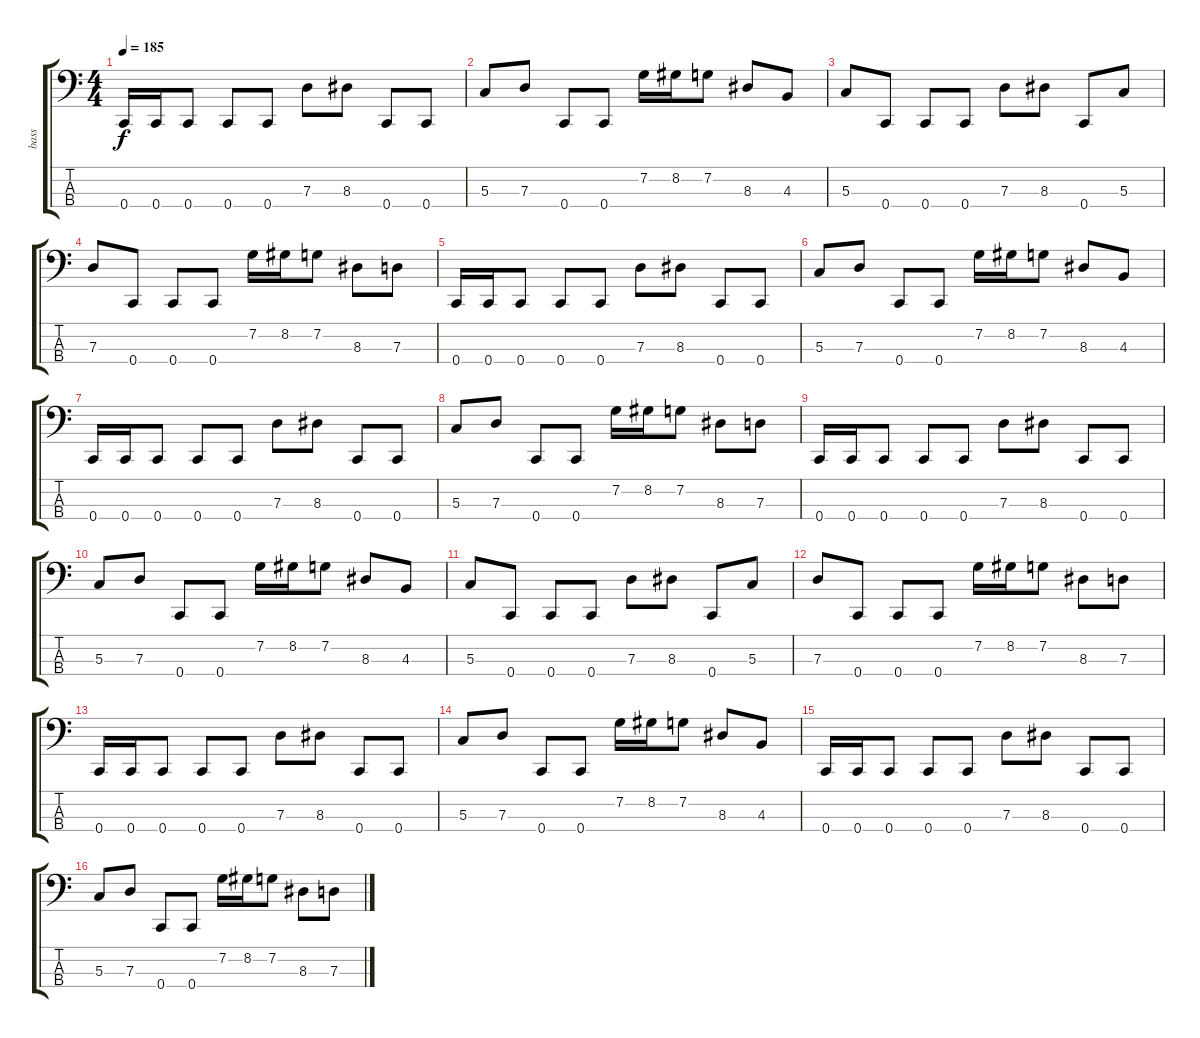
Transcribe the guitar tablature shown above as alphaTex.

\track ("bass" "bass") {instrument electricbasspick}
\staff {score tabs}
\tuning (F2 C2 G1 C1) {hide}
\ts (4 4)
\tempo 185
\clef f4
\ks c
0.4.16{dy f} 0.4.16 0.4.8 0.4.8 0.4.8 7.3.8 8.3.8 0.4.8 0.4.8 |
5.3.8 7.3.8 0.4.8 0.4.8 7.2.16 8.2.16 7.2.8 8.3.8 4.3.8 |
5.3.8 0.4.8 0.4.8 0.4.8 7.3.8 8.3.8 0.4.8 5.3.8 |
7.3.8 0.4.8 0.4.8 0.4.8 7.2.16 8.2.16 7.2.8 8.3.8 7.3.8 |
0.4.16 0.4.16 0.4.8 0.4.8 0.4.8 7.3.8 8.3.8 0.4.8 0.4.8 |
5.3.8 7.3.8 0.4.8 0.4.8 7.2.16 8.2.16 7.2.8 8.3.8 4.3.8 |
0.4.16 0.4.16 0.4.8 0.4.8 0.4.8 7.3.8 8.3.8 0.4.8 0.4.8 |
5.3.8 7.3.8 0.4.8 0.4.8 7.2.16 8.2.16 7.2.8 8.3.8 7.3.8 |
0.4.16 0.4.16 0.4.8 0.4.8 0.4.8 7.3.8 8.3.8 0.4.8 0.4.8 |
5.3.8 7.3.8 0.4.8 0.4.8 7.2.16 8.2.16 7.2.8 8.3.8 4.3.8 |
5.3.8 0.4.8 0.4.8 0.4.8 7.3.8 8.3.8 0.4.8 5.3.8 |
7.3.8 0.4.8 0.4.8 0.4.8 7.2.16 8.2.16 7.2.8 8.3.8 7.3.8 |
0.4.16 0.4.16 0.4.8 0.4.8 0.4.8 7.3.8 8.3.8 0.4.8 0.4.8 |
5.3.8 7.3.8 0.4.8 0.4.8 7.2.16 8.2.16 7.2.8 8.3.8 4.3.8 |
0.4.16 0.4.16 0.4.8 0.4.8 0.4.8 7.3.8 8.3.8 0.4.8 0.4.8 |
5.3.8 7.3.8 0.4.8 0.4.8 7.2.16 8.2.16 7.2.8 8.3.8 7.3.8
